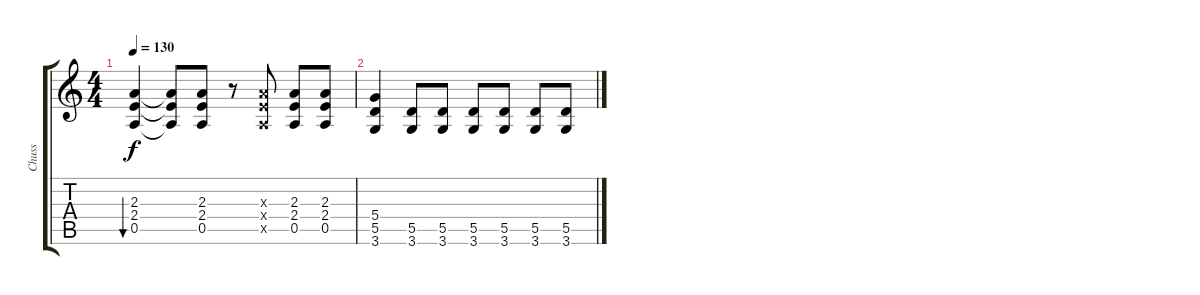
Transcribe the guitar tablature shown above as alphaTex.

\track ("Chuss" "Chuss") {instrument overdrivenguitar}
\staff {score tabs}
\tuning (E4 B3 G3 D3 A2 E2) {hide}
\ts (4 4)
\tempo 130
\clef g2
\ks c
(2.3 2.4 0.5).4{bu 240 dy f} (2.3{t} 2.4{t} 0.5{t}).8 (2.3 2.4 0.5).8 r.8 (2.3{x} 2.4{x} 0.5{x}).8 (2.3 2.4 0.5).8 (2.3 2.4 0.5).8 |
(5.4 5.5 3.6).4 (5.5 3.6).8 (5.5 3.6).8 (5.5 3.6).8 (5.5 3.6).8 (5.5 3.6).8 (5.5 3.6).8
